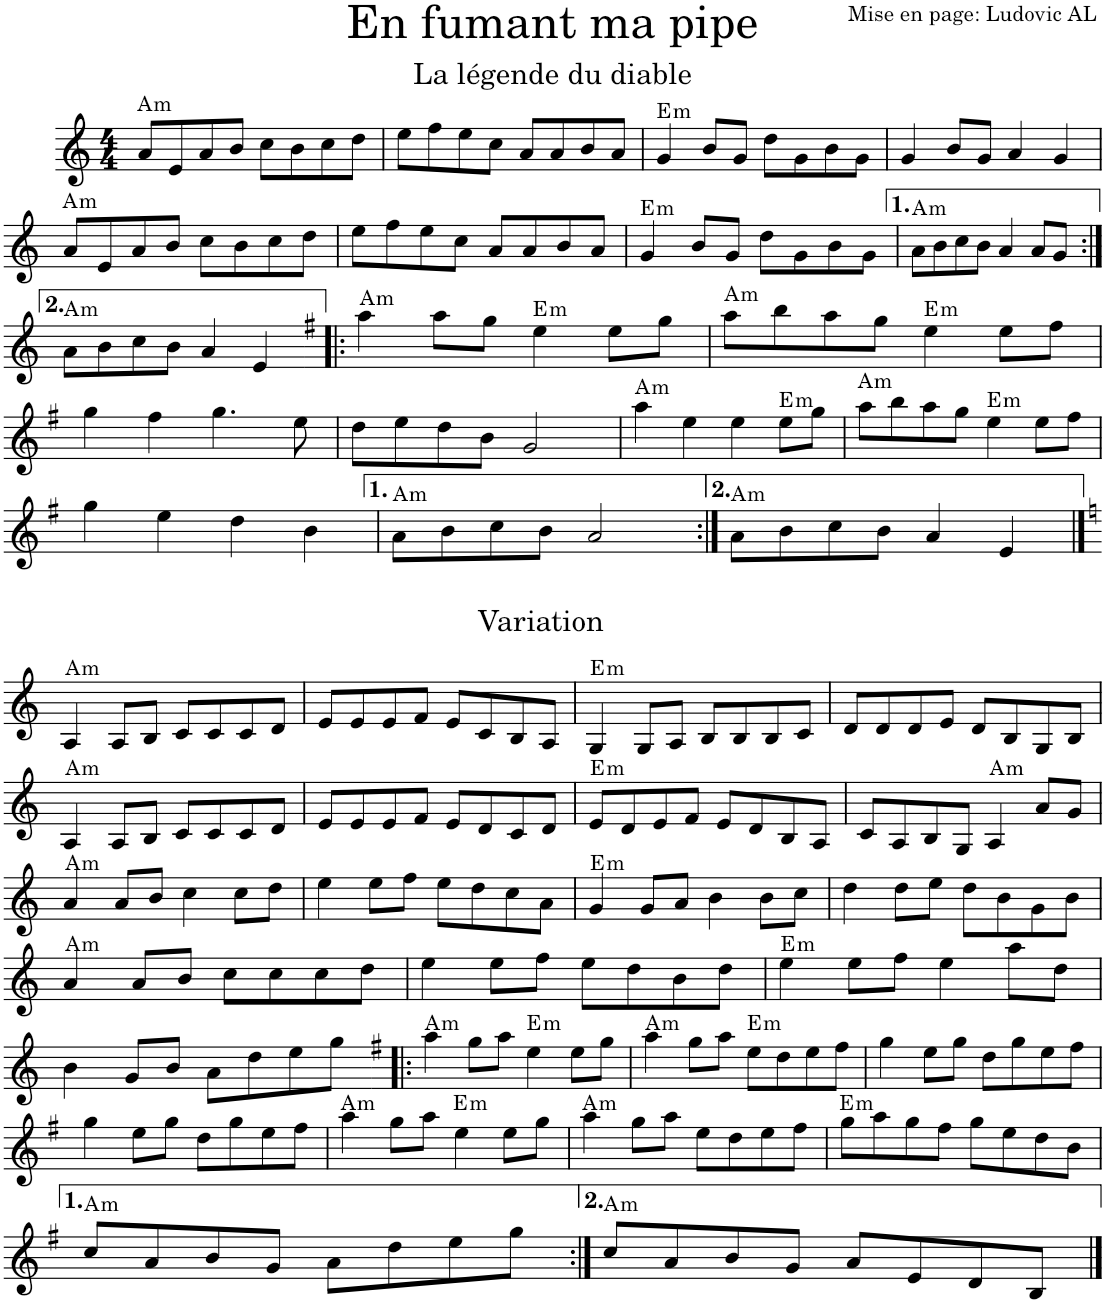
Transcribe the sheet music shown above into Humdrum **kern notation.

**kern	**harte
*part1	*part1
*staff1	*
*I"Violon	*
*I'Vln.	*
*clefG2	*
*k[]	*
*M4/4	*
=1	=1
!	!LO:H:kt=m
8a/L	A:min
8e/	.
8a/	.
8b/J	.
8cc\L	.
8b\	.
8cc\	.
8dd\J	.
=2	=2
8ee\L	.
8ff\	.
8ee\	.
8cc\J	.
8a/L	.
8a/	.
8b/	.
8a/J	.
=3	=3
!	!LO:H:kt=m
4g/	E:min
8b/L	.
8g/J	.
8dd\L	.
8g\	.
8b\	.
8g\J	.
=4	=4
4g/	.
8b/L	.
8g/J	.
4a/	.
4g/	.
!!LO:LB:g=z
=5	=5
!	!LO:H:kt=m
8a/L	A:min
8e/	.
8a/	.
8b/J	.
8cc\L	.
8b\	.
8cc\	.
8dd\J	.
=6	=6
8ee\L	.
8ff\	.
8ee\	.
8cc\J	.
8a/L	.
8a/	.
8b/	.
8a/J	.
=7	=7
!	!LO:H:kt=m
4g/	E:min
8b/L	.
8g/J	.
8dd\L	.
8g\	.
8b\	.
8g\J	.
=8	=8
!	!LO:H:kt=m
8a\L	A:min
8b\	.
8cc\	.
8b\J	.
4a/	.
8a/L	.
8g/J	.
!!LO:LB:g=z
=9:|!	=9:|!
!	!LO:H:kt=m
8a\L	A:min
8b\	.
8cc\	.
8b\J	.
4a/	.
4e/	.
=10!|:	=10!|:
*k[f#]	*
!	!LO:H:kt=m
4aa\	A:min
8aa\L	.
8gg\J	.
!	!LO:H:kt=m
4ee\	E:min
8ee\L	.
8gg\J	.
=11	=11
!	!LO:H:kt=m
8aa\L	A:min
8bb\	.
8aa\	.
8gg\J	.
!	!LO:H:kt=m
4ee\	E:min
8ee\L	.
8ff#\J	.
!!LO:LB:g=z
=12	=12
4gg\	.
4ff#\	.
4.gg\	.
8ee\	.
=13	=13
8dd\L	.
8ee\	.
8dd\	.
8b\J	.
2g/	.
=14	=14
!	!LO:H:kt=m
4aa\	A:min
4ee\	.
4ee\	.
!	!LO:H:kt=m
8ee\L	E:min
8gg\J	.
=15	=15
!	!LO:H:kt=m
8aa\L	A:min
8bb\	.
8aa\	.
8gg\J	.
!	!LO:H:kt=m
4ee\	E:min
8ee\L	.
8ff#\J	.
!!LO:LB:g=z
=16	=16
4gg\	.
4ee\	.
4dd\	.
4b\	.
=17	=17
!	!LO:H:kt=m
8a\L	A:min
8b\	.
8cc\	.
8b\J	.
2a/	.
=18:|!	=18:|!
!	!LO:H:kt=m
8a\L	A:min
8b\	.
8cc\	.
8b\J	.
4a/	.
4e/	.
!!LO:LB:g=z
==19	==19
*k[]	*
!	!LO:H:kt=m
4A/	A:min
8A/L	.
8B/J	.
8c/L	.
8c/	.
8c/	.
8d/J	.
=20	=20
8e/L	.
8e/	.
8e/	.
8f/J	.
8e/L	.
8c/	.
8B/	.
8A/J	.
=21	=21
!	!LO:H:kt=m
4G/	E:min
8G/L	.
8A/J	.
8B/L	.
8B/	.
8B/	.
8c/J	.
=22	=22
8d/L	.
8d/	.
8d/	.
8e/J	.
8d/L	.
8B/	.
8G/	.
8B/J	.
!!LO:LB:g=z
=23	=23
!	!LO:H:kt=m
4A/	A:min
8A/L	.
8B/J	.
8c/L	.
8c/	.
8c/	.
8d/J	.
=24	=24
8e/L	.
8e/	.
8e/	.
8f/J	.
8e/L	.
8d/	.
8c/	.
8d/J	.
=25	=25
!	!LO:H:kt=m
8e/L	E:min
8d/	.
8e/	.
8f/J	.
8e/L	.
8d/	.
8B/	.
8A/J	.
=26	=26
8c/L	.
8A/	.
8B/	.
8G/J	.
!	!LO:H:kt=m
4A/	A:min
8a/L	.
8g/J	.
!!LO:LB:g=z
=27	=27
!	!LO:H:kt=m
4a/	A:min
8a/L	.
8b/J	.
4cc\	.
8cc\L	.
8dd\J	.
=28	=28
4ee\	.
8ee\L	.
8ff\J	.
8ee\L	.
8dd\	.
8cc\	.
8a\J	.
=29	=29
!	!LO:H:kt=m
4g/	E:min
8g/L	.
8a/J	.
4b\	.
8b\L	.
8cc\J	.
=30	=30
4dd\	.
8dd\L	.
8ee\J	.
8dd\L	.
8b\	.
8g\	.
8b\J	.
!!LO:LB:g=z
=31	=31
!	!LO:H:kt=m
4a/	A:min
8a/L	.
8b/J	.
8cc\L	.
8cc\	.
8cc\	.
8dd\J	.
=32	=32
4ee\	.
8ee\L	.
8ff\J	.
8ee\L	.
8dd\	.
8b\	.
8dd\J	.
=33	=33
!	!LO:H:kt=m
4ee\	E:min
8ee\L	.
8ff\J	.
4ee\	.
8aa\L	.
8dd\J	.
!!LO:LB:g=z
=34	=34
4b\	.
8g/L	.
8b/J	.
8a\L	.
8dd\	.
8ee\	.
8gg\J	.
=35!|:	=35!|:
*k[f#]	*
!	!LO:H:kt=m
4aa\	A:min
8gg\L	.
8aa\J	.
!	!LO:H:kt=m
4ee\	E:min
8ee\L	.
8gg\J	.
=36	=36
!	!LO:H:kt=m
4aa\	A:min
8gg\L	.
8aa\J	.
!	!LO:H:kt=m
8ee\L	E:min
8dd\	.
8ee\	.
8ff#\J	.
=37	=37
4gg\	.
8ee\L	.
8gg\J	.
8dd\L	.
8gg\	.
8ee\	.
8ff#\J	.
!!LO:LB:g=z
=38	=38
4gg\	.
8ee\L	.
8gg\J	.
8dd\L	.
8gg\	.
8ee\	.
8ff#\J	.
=39	=39
!	!LO:H:kt=m
4aa\	A:min
8gg\L	.
8aa\J	.
!	!LO:H:kt=m
4ee\	E:min
8ee\L	.
8gg\J	.
=40	=40
!	!LO:H:kt=m
4aa\	A:min
8gg\L	.
8aa\J	.
8ee\L	.
8dd\	.
8ee\	.
8ff#\J	.
=41	=41
!	!LO:H:kt=m
8gg\L	E:min
8aa\	.
8gg\	.
8ff#\J	.
8gg\L	.
8ee\	.
8dd\	.
8b\J	.
!!LO:LB:g=z
=42	=42
!	!LO:H:kt=m
8cc/L	A:min
8a/	.
8b/	.
8g/J	.
8a\L	.
8dd\	.
8ee\	.
8gg\J	.
=43:|!	=43:|!
!	!LO:H:kt=m
8cc/L	A:min
8a/	.
8b/	.
8g/J	.
8a/L	.
8e/	.
8d/	.
8B/J	.
==	==
*-	*-
